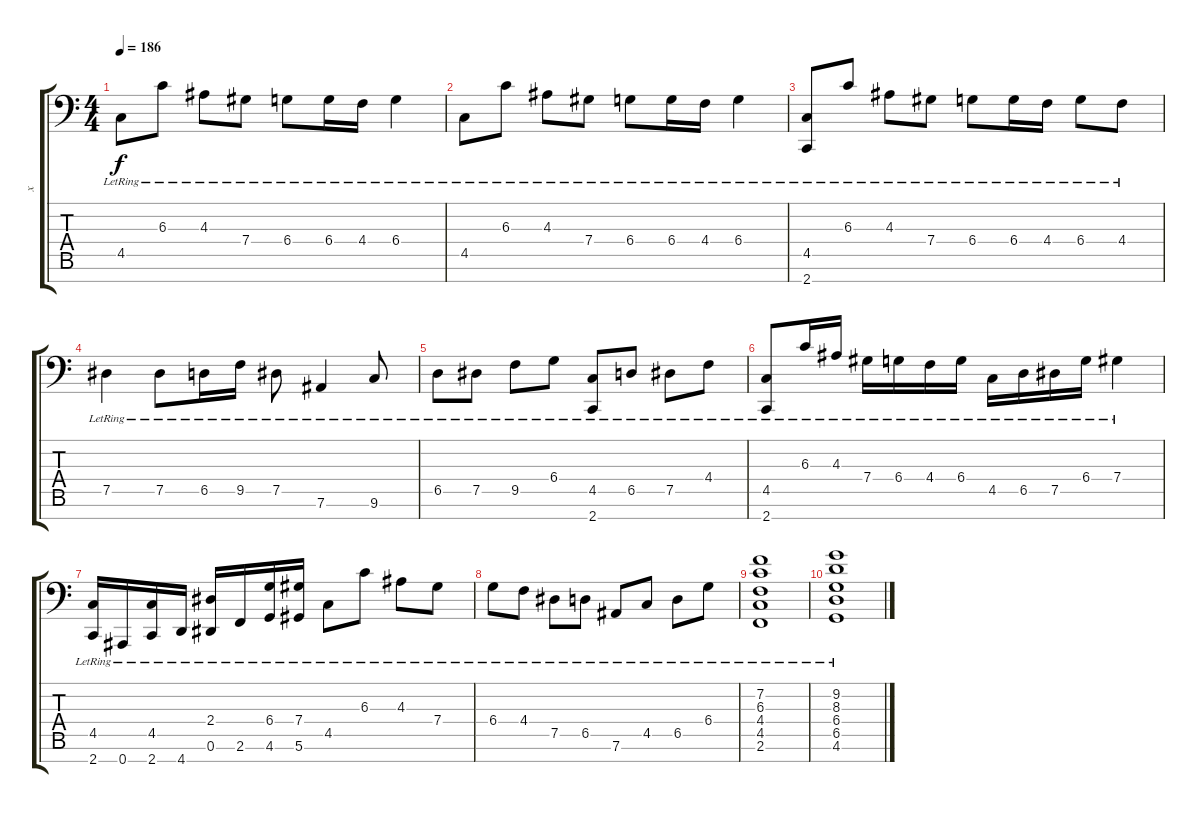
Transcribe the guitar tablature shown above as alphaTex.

\track ("x" "x") {instrument churchorgan}
\staff {score tabs}
\tuning (Eb4 Bb3 Gb3 Db3 Ab2 Eb2 Bb1) {hide}
\ts (4 4)
\tempo 186
\clef f4
\ks c
4.5{lr}.8{dy f instrument churchorgan} 6.3{lr}.8 4.3{lr}.8 7.4{lr}.8 6.4{lr}.8 6.4{lr}.16 4.4{lr}.16 6.4{lr}.4 |
4.5{lr}.8 6.3{lr}.8 4.3{lr}.8 7.4{lr}.8 6.4{lr}.8 6.4{lr}.16 4.4{lr}.16 6.4{lr}.4 |
(4.5{lr} 2.7{lr}).8 6.3{lr}.8 4.3{lr}.8 7.4{lr}.8 6.4{lr}.8 6.4{lr}.16 4.4{lr}.16 6.4{lr}.8 4.4{lr}.8 |
7.5{lr}.4 7.5{lr}.8 6.5{lr}.16 9.5{lr}.16 7.5{lr}.8 7.6{lr}.4 9.6{lr}.8 |
6.5{lr}.8 7.5{lr}.8 9.5{lr}.8 6.4{lr}.8 (4.5{lr} 2.7{lr}).8 6.5{lr}.8 7.5{lr}.8 4.4{lr}.8 |
(4.5{lr} 2.7{lr}).8 6.3{lr}.16 4.3{lr}.16 7.4{lr}.16 6.4{lr}.16 4.4{lr}.16 6.4{lr}.16 4.5{lr}.16 6.5{lr}.16 7.5{lr}.16 6.4{lr}.16 7.4{lr}.4 |
(4.5{lr} 2.7{lr}).16 0.7{lr}.16 (4.5{lr} 2.7{lr}).16 4.7{lr}.16 (2.4{lr} 0.6{lr}).16 2.6{lr}.16 (6.4{lr} 4.6{lr}).16 (7.4{lr} 5.6{lr}).16 4.5{lr}.8 6.3{lr}.8 4.3{lr}.8 7.4{lr}.8 |
6.4{lr}.8 4.4{lr}.8 7.5{lr}.8 6.5{lr}.8 7.6{lr}.8 4.5{lr}.8 6.5{lr}.8 6.4{lr}.8 |
(7.2{lr} 6.3{lr} 4.4{lr} 4.5{lr} 2.6{lr}).1 |
(9.2{lr} 8.3{lr} 6.4{lr} 6.5{lr} 4.6{lr}).1
